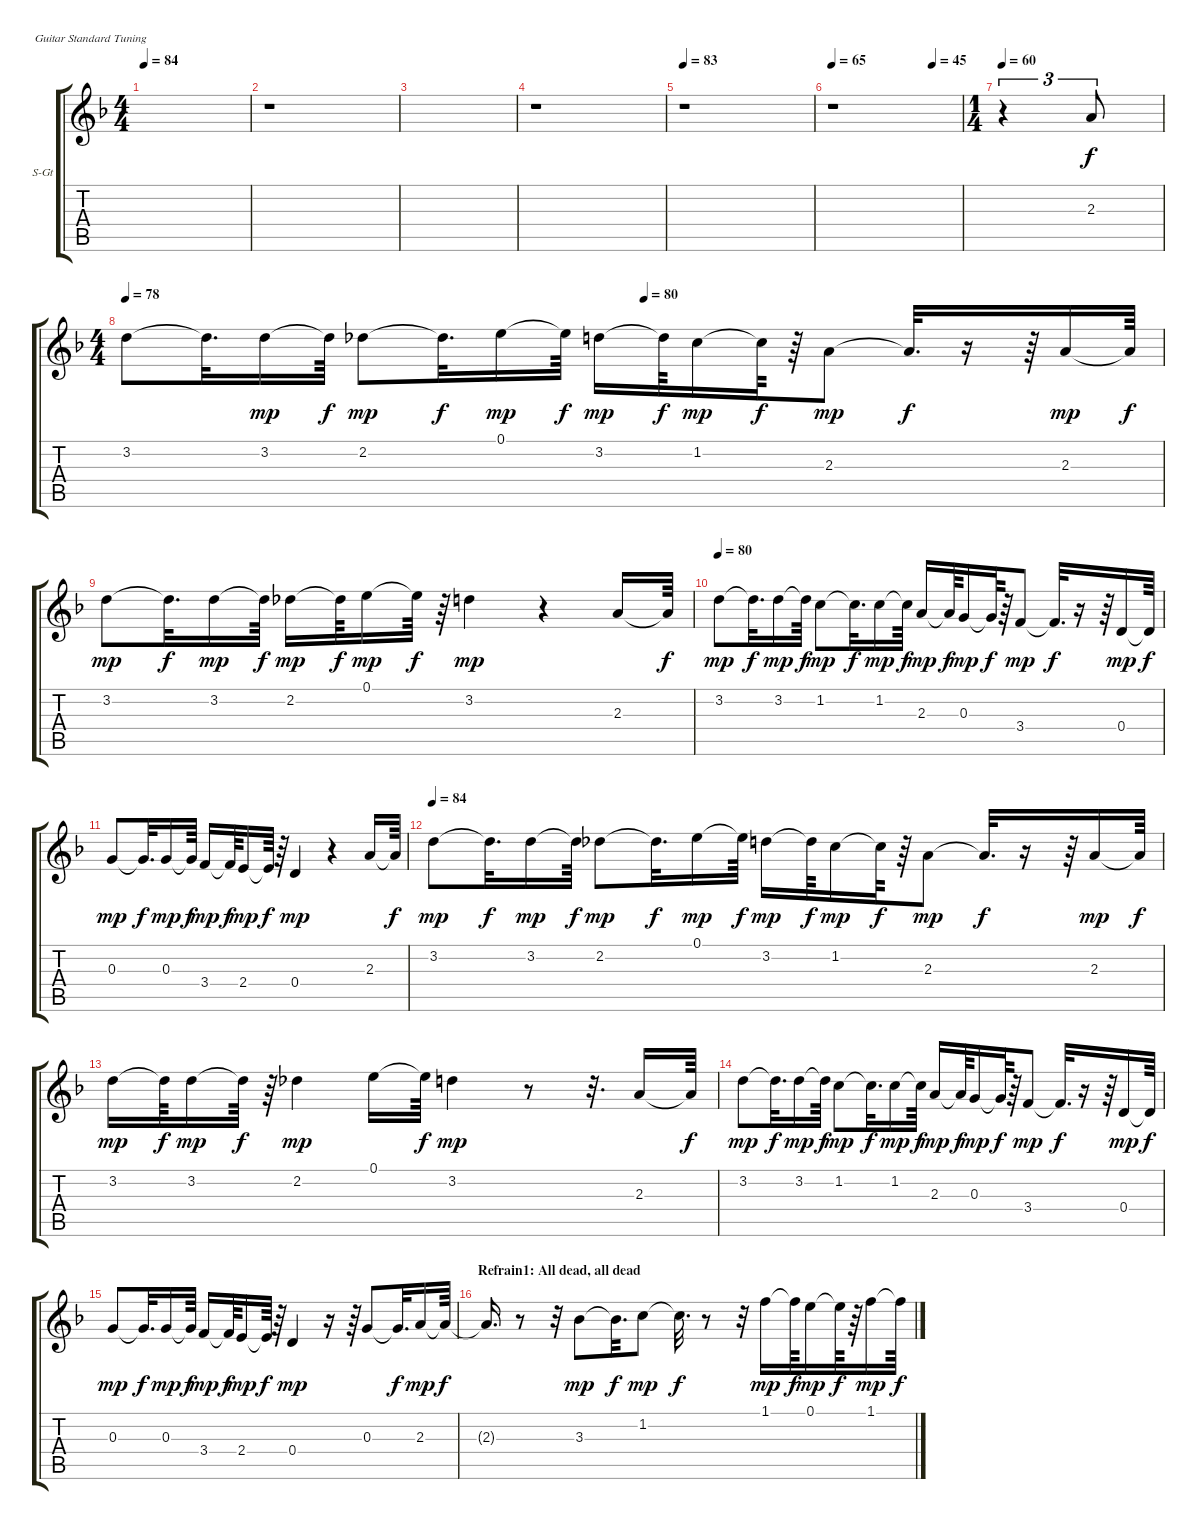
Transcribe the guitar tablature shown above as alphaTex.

\bracketExtendMode groupsimilarinstruments
\firstSystemTrackNameOrientation horizontal
\otherSystemsTrackNameOrientation horizontal
\track ("Vocals" "S-Gt") {instrument bassoon}
\staff {score tabs}
\tuning (E4 B3 G3 D3 A2 E2)
\displaytranspose 12
\ts (4 4)
\tempo 84
\clef g2
\ks dminor
|
\beaming (8 2 2 2 2)
r.1 |
|
r.1 |
\tempo 83
r.1 |
\tempo 65
\tempo (45 0.775)
r.1 |
\ts (1 4)
\tempo 60
r.4{tu (3 2)} 2.3.8{tu (3 2)} |
\ts (4 4)
\tempo 78
\tempo (80 0.5)
3.2.8 3.2{t}.32{d dy f} 3.2.16{dy mp} 3.2{t}.64{dy f} 2.2.8{dy mp} 2.2{t}.32{d dy f} 0.1.16{dy mp} 0.1{t}.64{dy f} 3.2.16{dy mp} 3.2{t}.64{dy f} 1.2.16{dy mp} 1.2{t}.64{dy f} r.64 2.3.8{dy mp} 2.3{t}.32{d dy f} r.16 r.64 2.3.16{dy mp} 2.3{t}.64{dy f} |
3.2.8{dy mp} 3.2{t}.32{d dy f} 3.2.16{dy mp} 3.2{t}.64{dy f} 2.2.16{dy mp} 2.2{t}.64{dy f} 0.1.16{dy mp} 0.1{t}.64{dy f} r.64 3.2.4{dy mp} r.4 2.3.16 2.3{t}.64{dy f} |
\tempo 80
3.2.8{dy mp} 3.2{t}.32{d dy f} 3.2.16{dy mp} 3.2{t}.64{dy f} 1.2.8{dy mp} 1.2{t}.32{d dy f} 1.2.16{dy mp} 1.2{t}.64{dy f} 2.3.16{dy mp} 2.3{t}.64{dy f} 0.3.16{dy mp} 0.3{t}.64{dy f} r.64 3.4.8{dy mp} 3.4{t}.32{d dy f} r.16 r.64 0.4.16{dy mp} 0.4{t}.64{dy f} |
0.3.8{dy mp} 0.3{t}.32{d dy f} 0.3.16{dy mp} 0.3{t}.64{dy f} 3.4.16{dy mp} 3.4{t}.64{dy f} 2.4.16{dy mp} 2.4{t}.64{dy f} r.64 0.4.4{dy mp} r.4 2.3.16 2.3{t}.64{dy f} |
\tempo 84
3.2.8{dy mp} 3.2{t}.32{d dy f} 3.2.16{dy mp} 3.2{t}.64{dy f} 2.2.8{dy mp} 2.2{t}.32{d dy f} 0.1.16{dy mp} 0.1{t}.64{dy f} 3.2.16{dy mp} 3.2{t}.64{dy f} 1.2.16{dy mp} 1.2{t}.64{dy f} r.64 2.3.8{dy mp} 2.3{t}.32{d dy f} r.16 r.64 2.3.16{dy mp} 2.3{t}.64{dy f} |
3.2.16{dy mp} 3.2{t}.64{dy f} 3.2.16{dy mp} 3.2{t}.64{dy f} r.64 2.2.4{dy mp} 0.1.16 0.1{t}.64{dy f} 3.2.4{dy mp} r.8 r.32{d} 2.3.16 2.3{t}.64{dy f} |
3.2.8{dy mp} 3.2{t}.32{d dy f} 3.2.16{dy mp} 3.2{t}.64{dy f} 1.2.8{dy mp} 1.2{t}.32{d dy f} 1.2.16{dy mp} 1.2{t}.64{dy f} 2.3.16{dy mp} 2.3{t}.64{dy f} 0.3.16{dy mp} 0.3{t}.64{dy f} r.64 3.4.8{dy mp} 3.4{t}.32{d dy f} r.16 r.64 0.4.16{dy mp} 0.4{t}.64{dy f} |
0.3.8{dy mp} 0.3{t}.32{d dy f} 0.3.16{dy mp} 0.3{t}.64{dy f} 3.4.16{dy mp} 3.4{t}.64{dy f} 2.4.16{dy mp} 2.4{t}.64{dy f} r.64 0.4.4{dy mp} r.16 r.64 0.3.8 0.3{t}.32{d dy f} 2.3.16{dy mp} 2.3{t}.64{dy f} |
\section ("" "Refrain1: All dead, all dead")
2.3{t}.16{d} r.8 r.32 3.3.8{dy mp} 3.3{t}.32{d dy f} 1.2.8{dy mp} 1.2{t}.32{d dy f} r.8 r.32 1.1.16{dy mp} 1.1{t}.64{dy f} 0.1.16{dy mp} 0.1{t}.64{dy f} r.64 1.1.16{dy mp} 1.1{t}.64{dy f}
